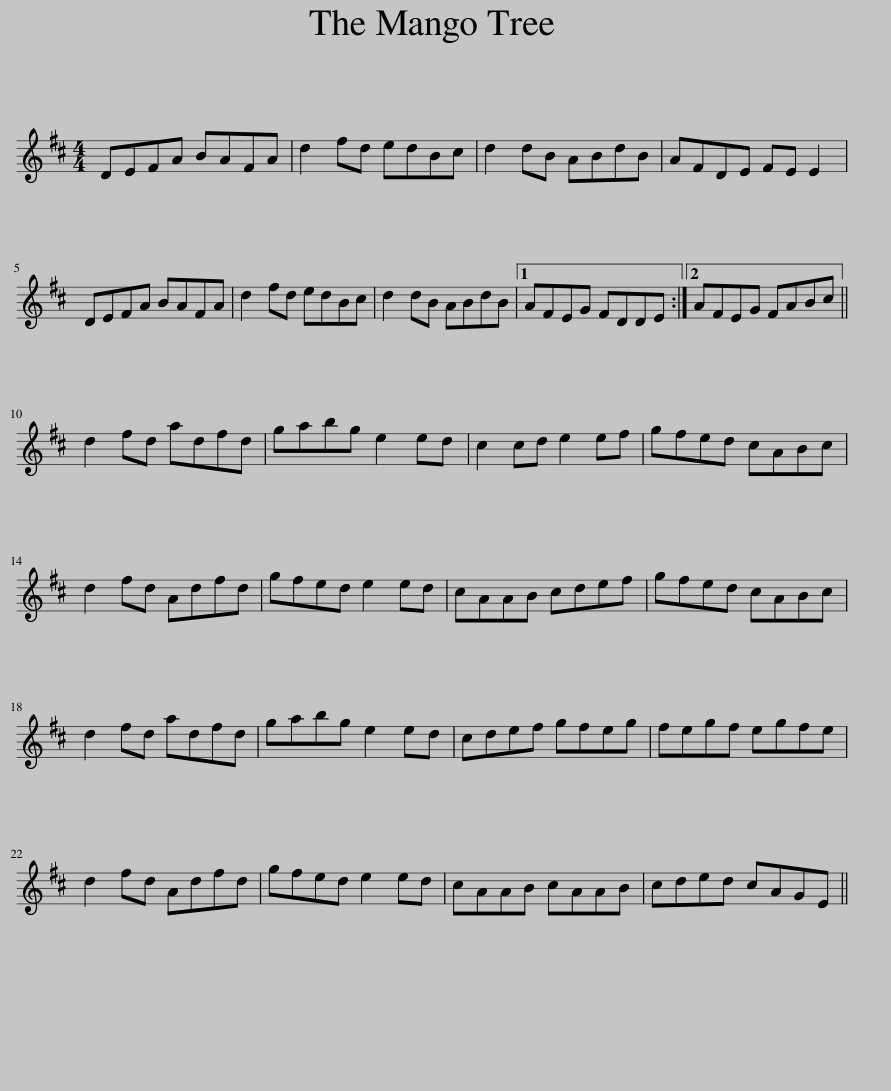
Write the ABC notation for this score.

X:1
L:1/8
M:4/4
I:linebreak $
K:D
V:1 treble
V:1
 DEFA BAFA | d2 fd edBc | d2 dB ABdB | AFDE FE E2 |$ DEFA BAFA | %5
 d2 fd edBc | d2 dB ABdB |1 AFEG FDDE :|2 AFEG FABc ||$ d2 fd adfd | %10
 gabg e2 ed | c2 cd e2 ef | gfed cABc |$ d2 fd Adfd | gfed e2 ed | %15
 cAAB cdef | gfed cABc |$ d2 fd adfd | gabg e2 ed | cdef gfeg | %20
 fegf egfe |$ d2 fd Adfd | gfed e2 ed | cAAB cAAB | cded cAGE || %25
